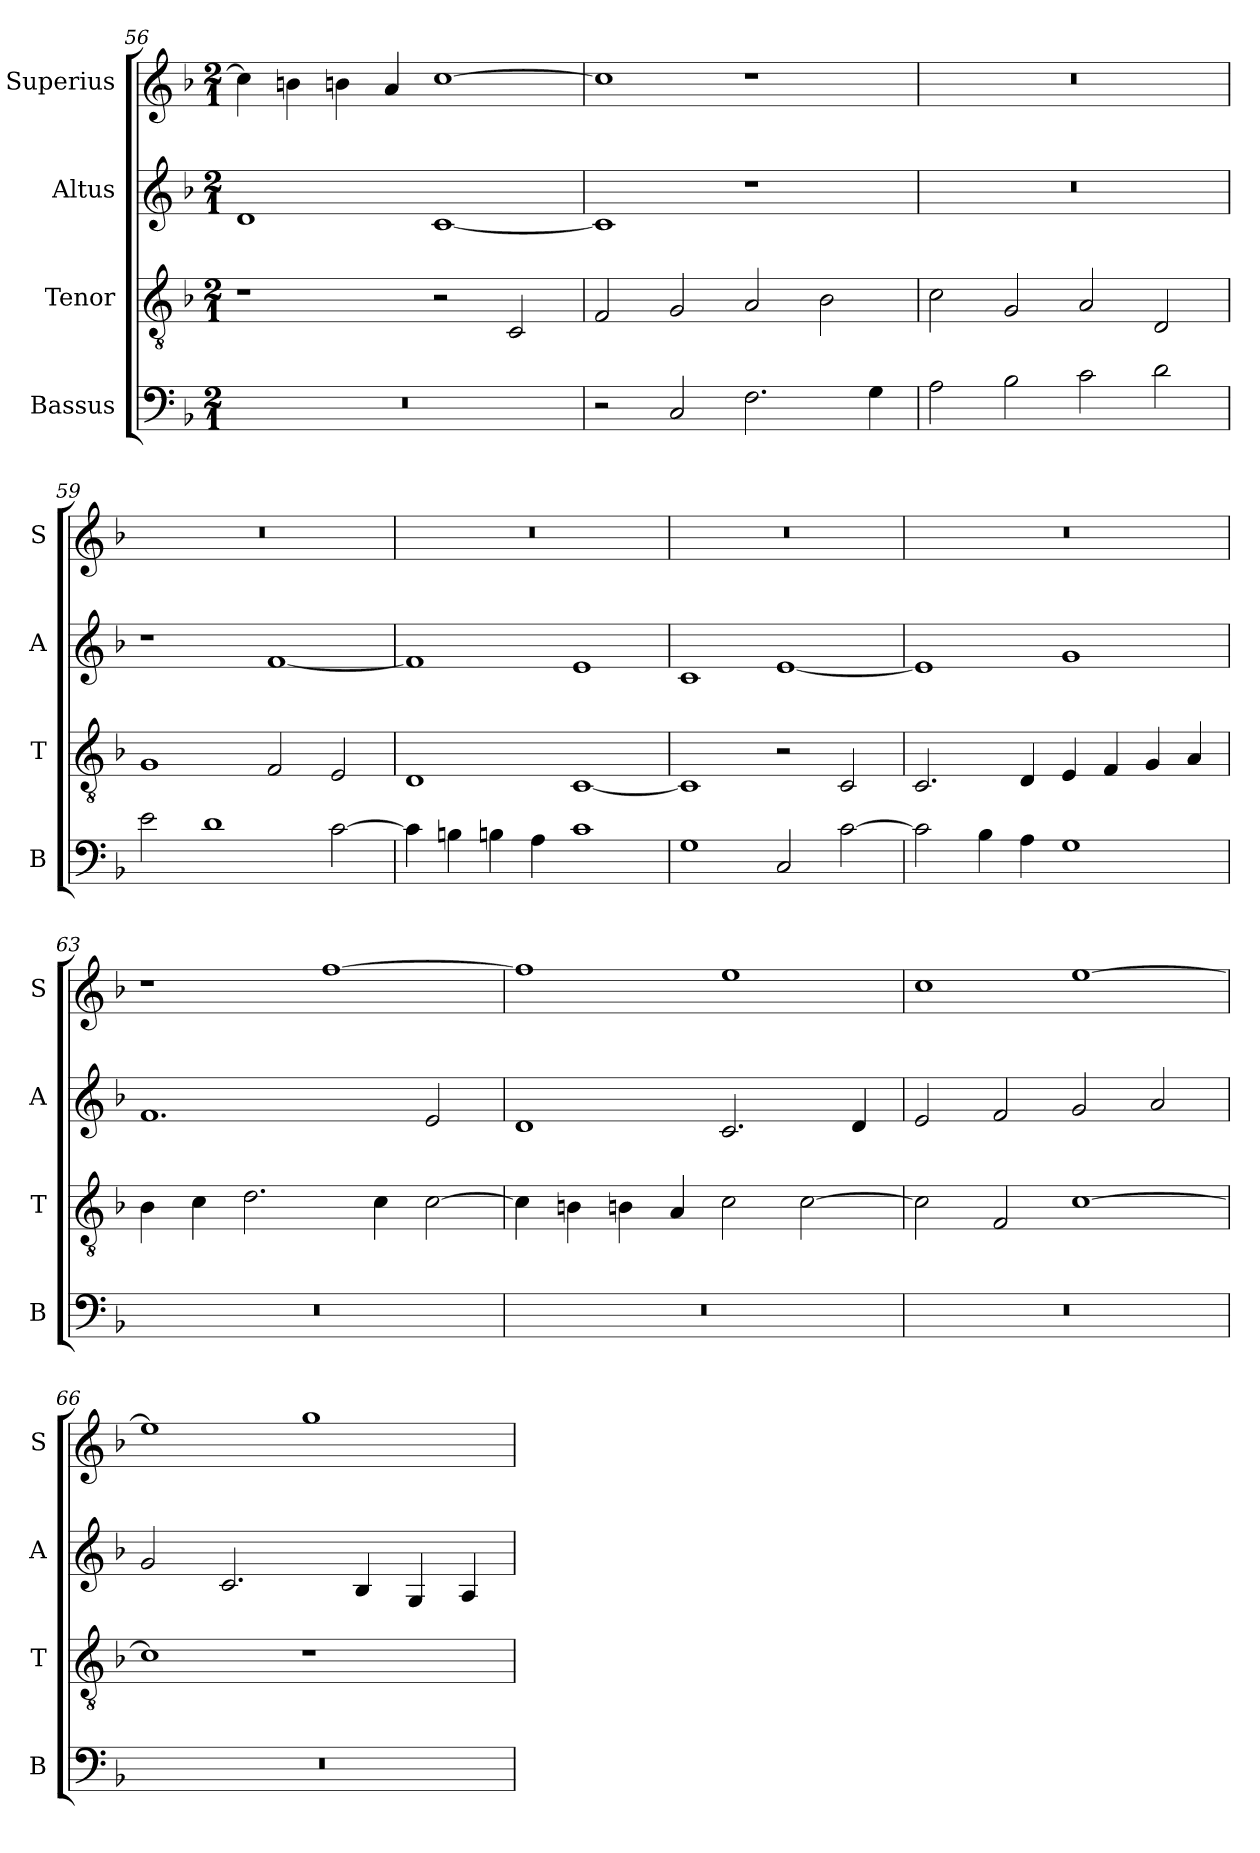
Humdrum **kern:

**kern	**kern	**kern	**kern
*part4	*part3	*part2	*part1
*staff4	*staff3	*staff2	*staff1
*I"Bassus	*I"Tenor	*I"Altus	*I"Superius
*I'B	*I'T	*I'A	*I'S
*clefF4	*clefGv2	*clefG2	*clefG2
*k[b-]	*k[b-]	*k[b-]	*k[b-]
*F:	*F:	*F:	*F:
*M2/1	*M2/1	*M2/1	*M2/1
=56	=56	=56	=56
0r	1r	1d	4cc]
.	.	.	4bn
.	.	.	4bn
.	.	.	4a
.	2r	[1c	[1cc
.	2C	.	.
=57	=57	=57	=57
2r	2F	1c]	1cc]
2C	2G	.	.
2.F	2A	1r	1r
.	2B-	.	.
4G	.	.	.
=58	=58	=58	=58
2A	2c	0r	0r
2B-	2G	.	.
2c	2A	.	.
2d	2D	.	.
=59	=59	=59	=59
2e	1G	1r	0r
1d	.	.	.
.	2F	[1f	.
[2c	2E	.	.
=60	=60	=60	=60
4c]	1D	1f]	0r
4Bn	.	.	.
4Bn	.	.	.
4A	.	.	.
1c	[1C	1e	.
=61	=61	=61	=61
1G	1C]	1c	0r
2C	2r	[1e	.
[2c	2C	.	.
=62	=62	=62	=62
2c]	2.C	1e]	0r
4B-	.	.	.
4A	4D	.	.
1G	4E	1g	.
.	4F	.	.
.	4G	.	.
.	4A	.	.
=63	=63	=63	=63
0r	4B-	1.f	1r
.	4c	.	.
.	2.d	.	.
.	.	.	[1ff
.	4c	.	.
.	[2c	2e	.
=64	=64	=64	=64
0r	4c]	1d	1ff]
.	4Bn	.	.
.	4Bn	.	.
.	4A	.	.
.	2c	2.c	1ee
.	[2c	.	.
.	.	4d	.
=65	=65	=65	=65
0r	2c]	2e	1cc
.	2F	2f	.
.	[1c	2g	[1ee
.	.	2a	.
=66	=66	=66	=66
0r	1c]	2g	1ee]
.	.	2.c	.
.	1r	.	1gg
.	.	4B-	.
.	.	4G	.
.	.	4A	.
=	=	=	=
*-	*-	*-	*-
